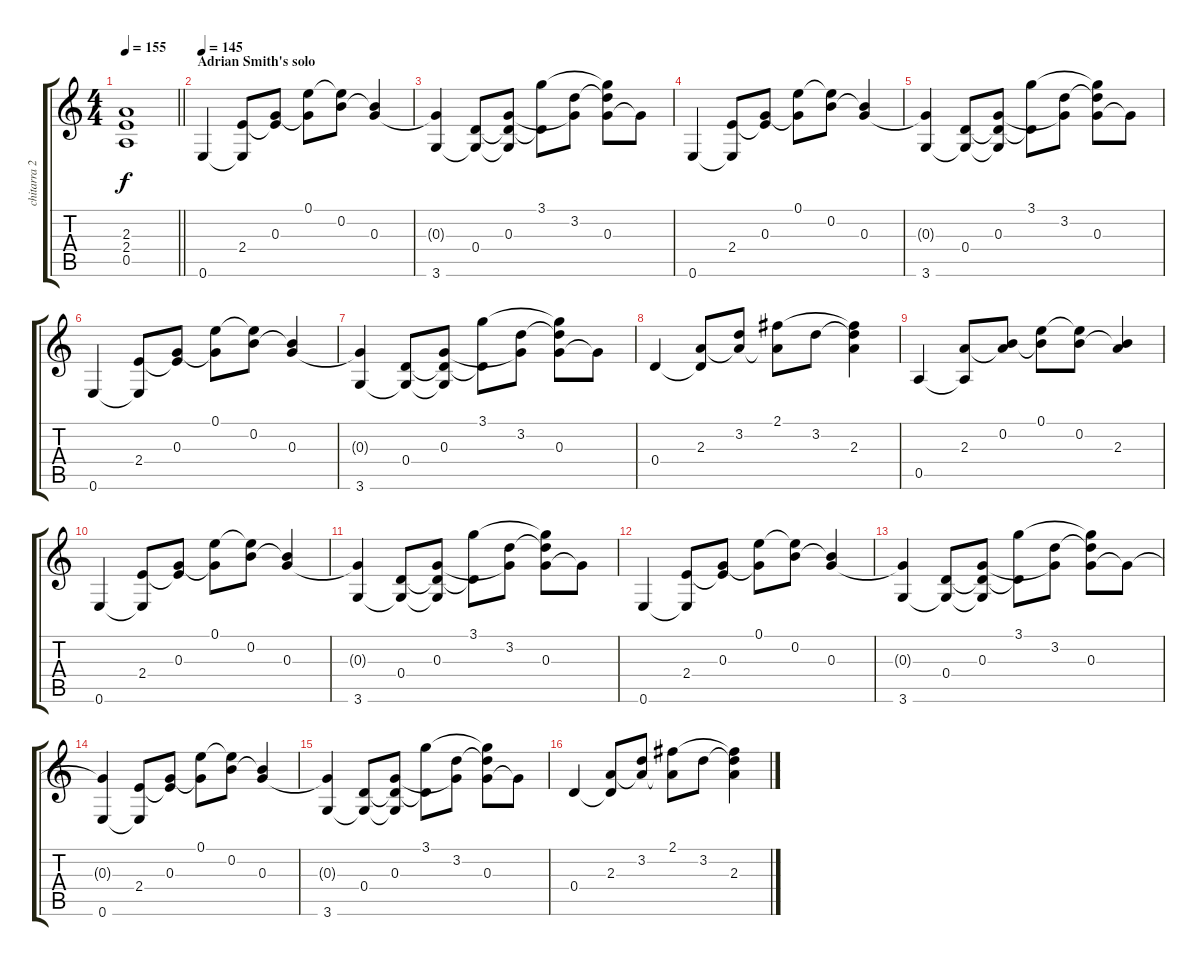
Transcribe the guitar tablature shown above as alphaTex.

\track ("chitarra 2" "chitarra 2") {instrument overdrivenguitar}
\staff {score tabs}
\tuning (E4 B3 G3 D3 A2 E2) {hide}
\ts (4 4)
\tempo 155
\clef g2
\barLineRight lightlight
\ks c
(2.3{t} 2.4{t} 0.5{t}).1{dy f} |
\section ("" "Adrian Smith's solo")
\tempo 145
0.6.4{volume 16 balance 0 instrument electricguitarclean} (2.4 0.6{t}).8 (0.3 2.4{t}).8 (0.1 0.3{t}).8 (0.1{t} 0.2).8 (0.2{t} 0.3).4 |
(0.3{t} 3.6).4 (0.4 3.6{t}).8 (0.3 0.4{t} 3.6{t}).8 (3.1 0.4{t}).8 (3.2 0.3{t}).8 (3.1{t} 3.2{t} 0.3).8 0.3{t}.8 |
0.6.4 (2.4 0.6{t}).8 (0.3 2.4{t}).8 (0.1 0.3{t}).8 (0.1{t} 0.2).8 (0.2{t} 0.3).4 |
(0.3{t} 3.6).4 (0.4 3.6{t}).8 (0.3 0.4{t} 3.6{t}).8 (3.1 0.4{t}).8 (3.2 0.3{t}).8 (3.1{t} 3.2{t} 0.3).8 0.3{t}.8 |
0.6.4 (2.4 0.6{t}).8 (0.3 2.4{t}).8 (0.1 0.3{t}).8 (0.1{t} 0.2).8 (0.2{t} 0.3).4 |
(0.3{t} 3.6).4 (0.4 3.6{t}).8 (0.3 0.4{t} 3.6{t}).8 (3.1 0.4{t}).8 (3.2 0.3{t}).8 (3.1{t} 3.2{t} 0.3).8 0.3{t}.8 |
0.4.4 (2.3 0.4{t}).8 (3.2 2.3{t}).8 (2.1 2.3{t}).8 3.2.8 (2.1{t} 3.2{t} 2.3).4 |
0.5.4 (2.3 0.5{t}).8 (0.2 2.3{t}).8 (0.1 0.2{t}).8 (0.1{t} 0.2).8 (0.2{t} 2.3).4 |
0.6.4 (2.4 0.6{t}).8 (0.3 2.4{t}).8 (0.1 0.3{t}).8 (0.1{t} 0.2).8 (0.2{t} 0.3).4 |
(0.3{t} 3.6).4 (0.4 3.6{t}).8 (0.3 0.4{t} 3.6{t}).8 (3.1 0.4{t}).8 (3.2 0.3{t}).8 (3.1{t} 3.2{t} 0.3).8 0.3{t}.8 |
0.6.4 (2.4 0.6{t}).8 (0.3 2.4{t}).8 (0.1 0.3{t}).8 (0.1{t} 0.2).8 (0.2{t} 0.3).4 |
(0.3{t} 3.6).4 (0.4 3.6{t}).8 (0.3 0.4{t} 3.6{t}).8 (3.1 0.4{t}).8 (3.2 0.3{t}).8 (3.1{t} 3.2{t} 0.3).8 0.3{t}.8 |
(0.3{t} 0.6).4 (2.4 0.6{t}).8 (0.3 2.4{t}).8 (0.1 0.3{t}).8 (0.1{t} 0.2).8 (0.2{t} 0.3).4 |
(0.3{t} 3.6).4 (0.4 3.6{t}).8 (0.3 0.4{t} 3.6{t}).8 (3.1 0.4{t}).8 (3.2 0.3{t}).8 (3.1{t} 3.2{t} 0.3).8 0.3{t}.8 |
0.4.4 (2.3 0.4{t}).8 (3.2 2.3{t}).8 (2.1 2.3{t}).8 3.2.8 (2.1{t} 3.2{t} 2.3).4
